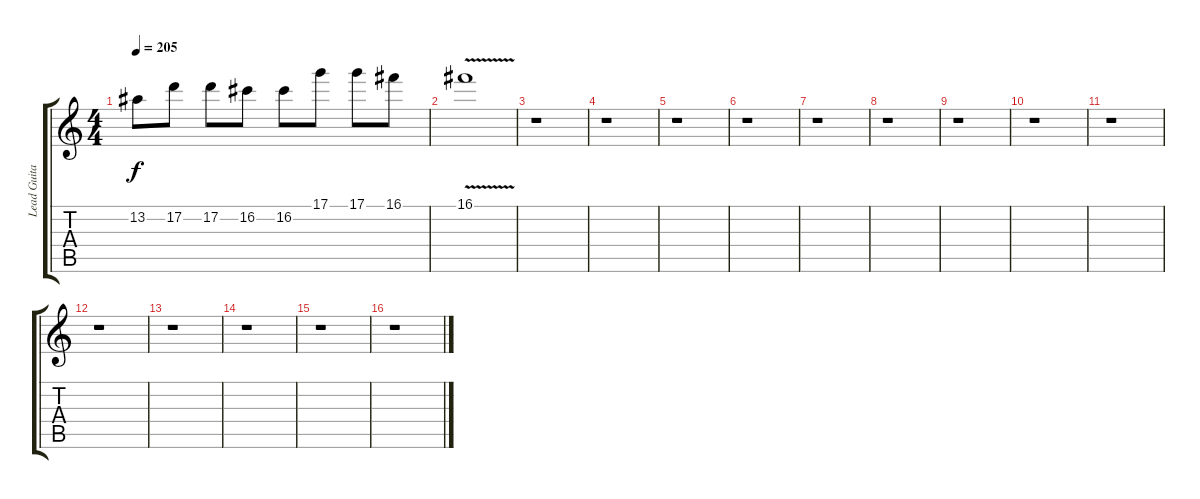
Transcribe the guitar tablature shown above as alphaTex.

\track ("Lead Guitar I" "Lead Guita") {instrument distortionguitar}
\staff {score tabs}
\tuning (D4 A3 F3 C3 G2 D2) {hide}
\ts (4 4)
\tempo 205
\clef g2
\ks c
13.2.8{dy f} 17.2.8 17.2.8 16.2.8 16.2.8 17.1.8 17.1.8 16.1.8 |
16.1{v}.1 |
r.1 |
r.1 |
r.1 |
r.1 |
r.1 |
r.1 |
r.1 |
r.1 |
r.1 |
r.1 |
r.1 |
r.1 |
r.1 |
r.1
